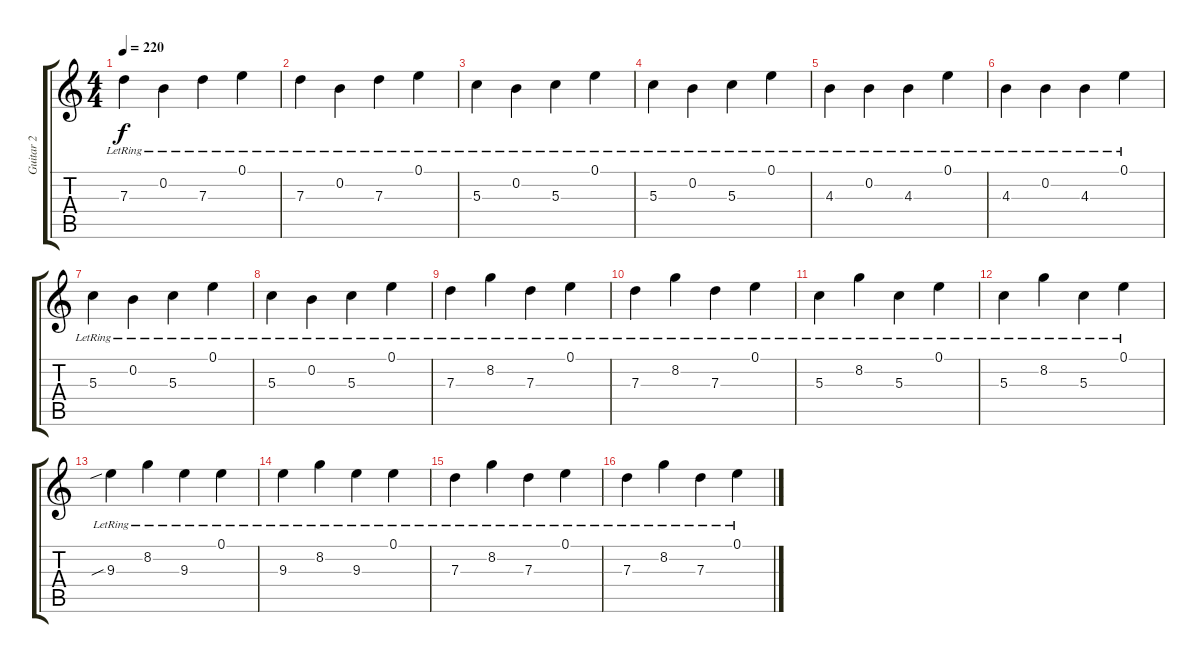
\track ("Guitar 2" "Guitar 2") {instrument acousticguitarsteel}
\staff {score tabs}
\tuning (E4 B3 G3 D3 A2 E2) {hide}
\ts (4 4)
\tempo 220
\clef g2
\ks c
7.3{lr}.4{dy f volume 16 balance 13 instrument electricguitarjazz} 0.2{lr}.4 7.3{lr}.4 0.1{lr}.4 |
7.3{lr}.4 0.2{lr}.4 7.3{lr}.4 0.1{lr}.4 |
5.3{lr}.4 0.2{lr}.4 5.3{lr}.4 0.1{lr}.4 |
5.3{lr}.4 0.2{lr}.4 5.3{lr}.4 0.1{lr}.4 |
4.3{lr}.4 0.2{lr}.4 4.3{lr}.4 0.1{lr}.4 |
4.3{lr}.4 0.2{lr}.4 4.3{lr}.4 0.1{lr}.4 |
5.3{lr}.4 0.2{lr}.4 5.3{lr}.4 0.1{lr}.4 |
5.3{lr}.4 0.2{lr}.4 5.3{lr}.4 0.1{lr}.4 |
7.3{lr}.4 8.2{lr}.4 7.3{lr}.4 0.1{lr}.4 |
7.3{lr}.4 8.2{lr}.4 7.3{lr}.4 0.1{lr}.4 |
5.3{lr}.4 8.2{lr}.4 5.3{lr}.4 0.1{lr}.4 |
5.3{lr}.4 8.2{lr}.4 5.3{lr}.4 0.1{lr}.4 |
9.3{sib lr}.4 8.2{lr}.4 9.3{lr}.4 0.1{lr}.4 |
9.3{lr}.4 8.2{lr}.4 9.3{lr}.4 0.1{lr}.4 |
7.3{lr}.4 8.2{lr}.4 7.3{lr}.4 0.1{lr}.4 |
7.3{lr}.4 8.2{lr}.4 7.3{lr}.4 0.1{lr}.4
